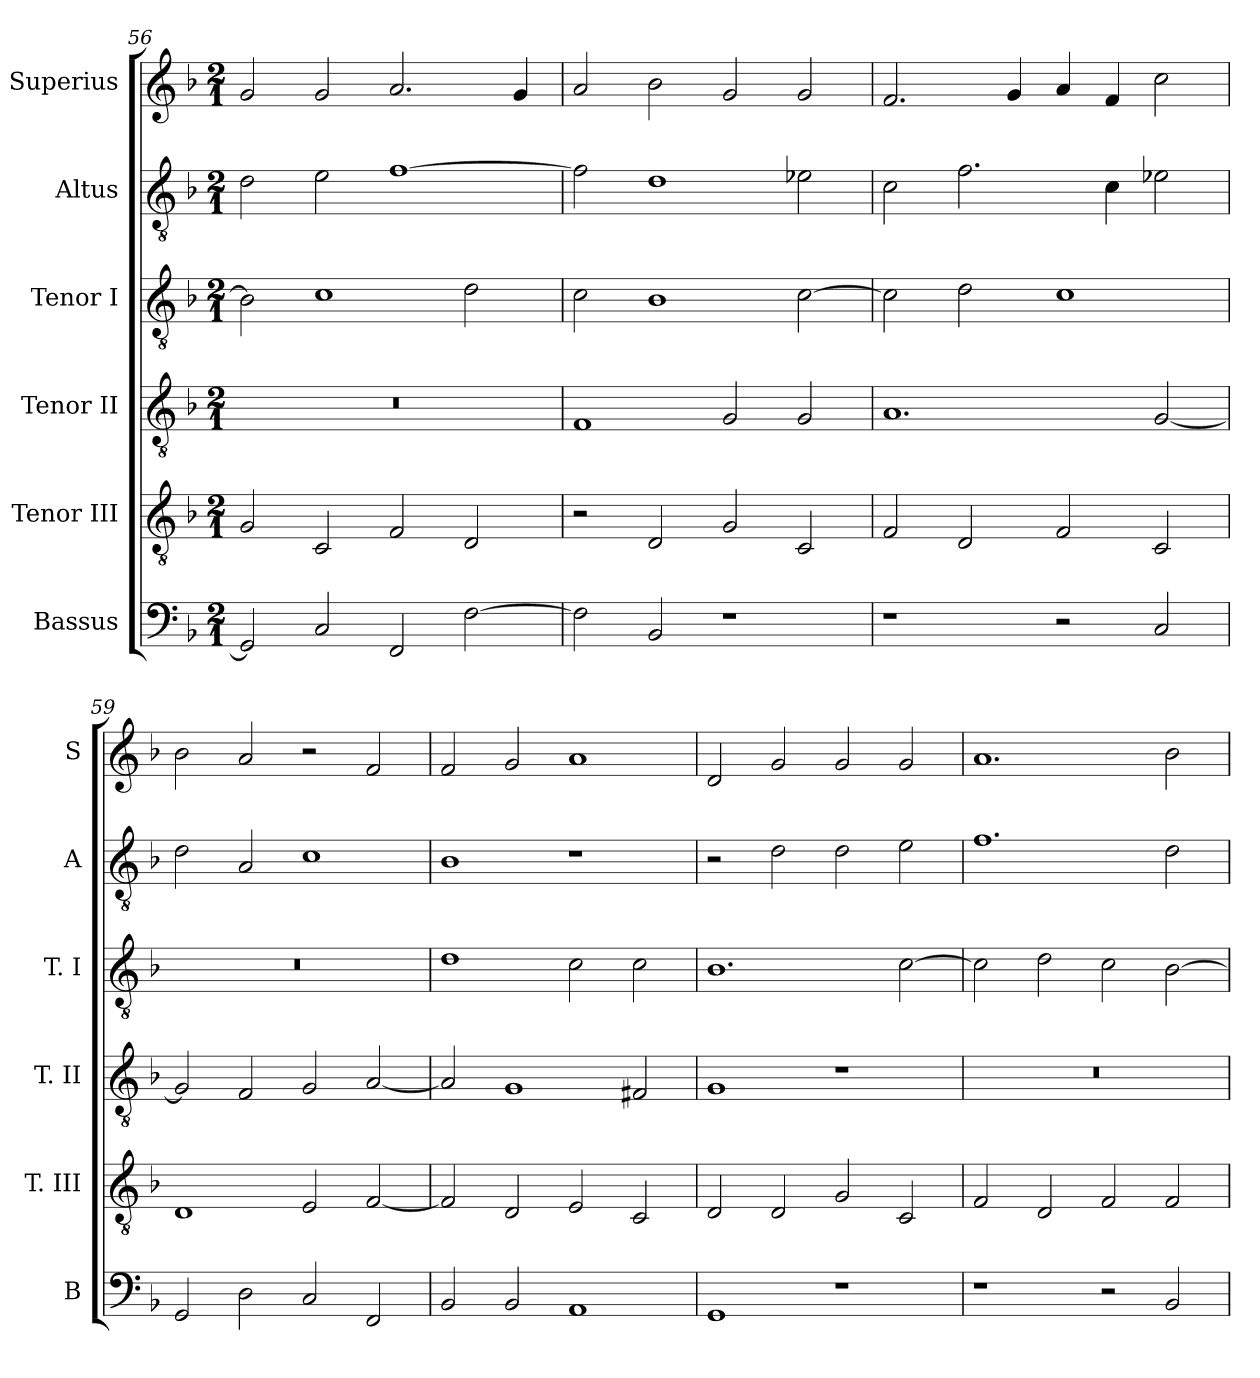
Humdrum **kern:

**kern	**kern	**kern	**kern	**kern	**kern
*part6	*part5	*part4	*part3	*part2	*part1
*staff6	*staff5	*staff4	*staff3	*staff2	*staff1
*I"Bassus	*I"Tenor III	*I"Tenor II	*I"Tenor I	*I"Altus	*I"Superius
*I'B	*I'T. III	*I'T. II	*I'T. I	*I'A	*I'S
*clefF4	*clefGv2	*clefGv2	*clefGv2	*clefGv2	*clefG2
*k[b-]	*k[b-]	*k[b-]	*k[b-]	*k[b-]	*k[b-]
*F:	*F:	*F:	*F:	*F:	*F:
*M2/1	*M2/1	*M2/1	*M2/1	*M2/1	*M2/1
=56	=56	=56	=56	=56	=56
2GG]	2G	0r	2B-]	2d	2g
2C	2C	.	1c	2e	2g
2FF	2F	.	.	[1f	2.a
[2F	2D	.	2d	.	.
.	.	.	.	.	4g
=57	=57	=57	=57	=57	=57
2F]	2r	1F	2c	2f]	2a
2BB-	2D	.	1B-	1d	2b-
1r	2G	2G	.	.	2g
.	2C	2G	[2c	2e-X	2g
=58	=58	=58	=58	=58	=58
1r	2F	1.A	2c]	2c	2.f
.	2D	.	2d	2.f	.
.	.	.	.	.	4g
2r	2F	.	1c	.	4a
.	.	.	.	4c	4f
2C	2C	[2G	.	2e-X	2cc
=59	=59	=59	=59	=59	=59
2GG	1D	2G]	0r	2d	2b-
2D	.	2F	.	2A	2a
2C	2E	2G	.	1c	2r
2FF	[2F	[2A	.	.	2f
=60	=60	=60	=60	=60	=60
2BB-	2F]	2A]	1d	1B-	2f
2BB-	2D	1G	.	.	2g
1AA	2E	.	2c	1r	1a
.	2C	2F#X	2c	.	.
=61	=61	=61	=61	=61	=61
1GG	2D	1G	1.B-	2r	2d
.	2D	.	.	2d	2g
1r	2G	1r	.	2d	2g
.	2C	.	[2c	2e	2g
=62	=62	=62	=62	=62	=62
1r	2F	0r	2c]	1.f	1.a
.	2D	.	2d	.	.
2r	2F	.	2c	.	.
2BB-	2F	.	[2B-	2d	2b-
=	=	=	=	=	=
*-	*-	*-	*-	*-	*-
